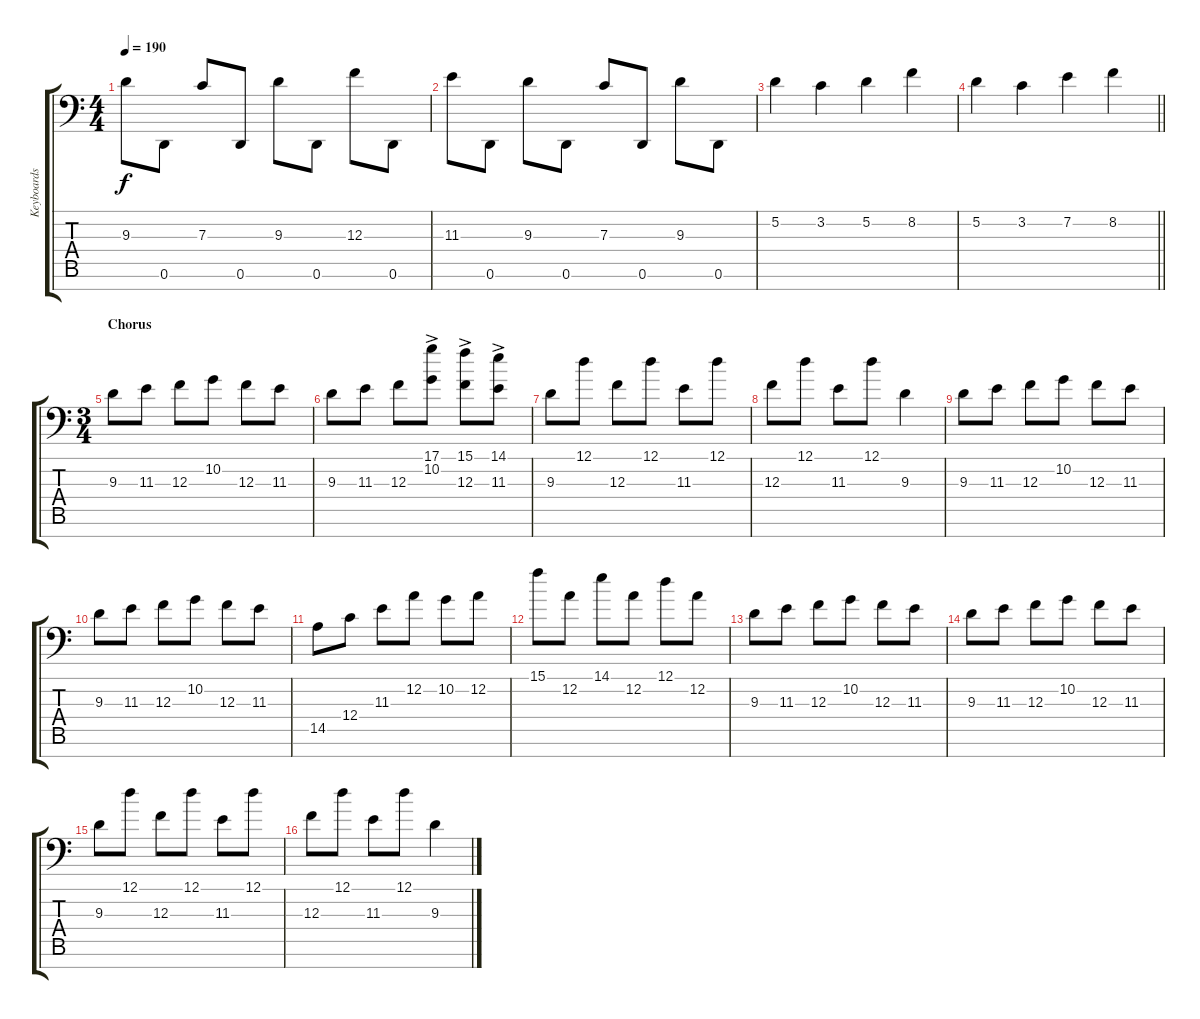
\track ("Keyboards" "Keyboards") {instrument stringensemble1}
\staff {score tabs}
\tuning (D4 A3 F3 C3 G2 D2 A1) {hide}
\ts (4 4)
\tempo 190
\clef f4
\ks c
9.3.8{dy f} 0.6.8 7.3.8 0.6.8 9.3.8 0.6.8 12.3.8 0.6.8 |
11.3.8 0.6.8 9.3.8 0.6.8 7.3.8 0.6.8 9.3.8 0.6.8 |
5.2.4 3.2.4 5.2.4 8.2.4 |
\barLineRight lightlight
5.2.4 3.2.4 7.2.4 8.2.4 |
\ts (3 4)
\section ("" "Chorus")
9.3.8{volume 12 instrument lead2sawtooth} 11.3.8 12.3.8 10.2.8 12.3.8 11.3.8 |
9.3.8 11.3.8 12.3.8 (17.1{ac} 10.2).8 (15.1{ac} 12.3).8 (14.1{ac} 11.3).8 |
9.3.8 12.1.8 12.3.8 12.1.8 11.3.8 12.1.8 |
12.3.8 12.1.8 11.3.8 12.1.8 9.3.4 |
9.3.8 11.3.8 12.3.8 10.2.8 12.3.8 11.3.8 |
9.3.8 11.3.8 12.3.8 10.2.8 12.3.8 11.3.8 |
14.5.8 12.4.8 11.3.8 12.2.8 10.2.8 12.2.8 |
15.1.8 12.2.8 14.1.8 12.2.8 12.1.8 12.2.8 |
9.3.8 11.3.8 12.3.8 10.2.8 12.3.8 11.3.8 |
9.3.8 11.3.8 12.3.8 10.2.8 12.3.8 11.3.8 |
9.3.8 12.1.8 12.3.8 12.1.8 11.3.8 12.1.8 |
12.3.8 12.1.8 11.3.8 12.1.8 9.3.4
